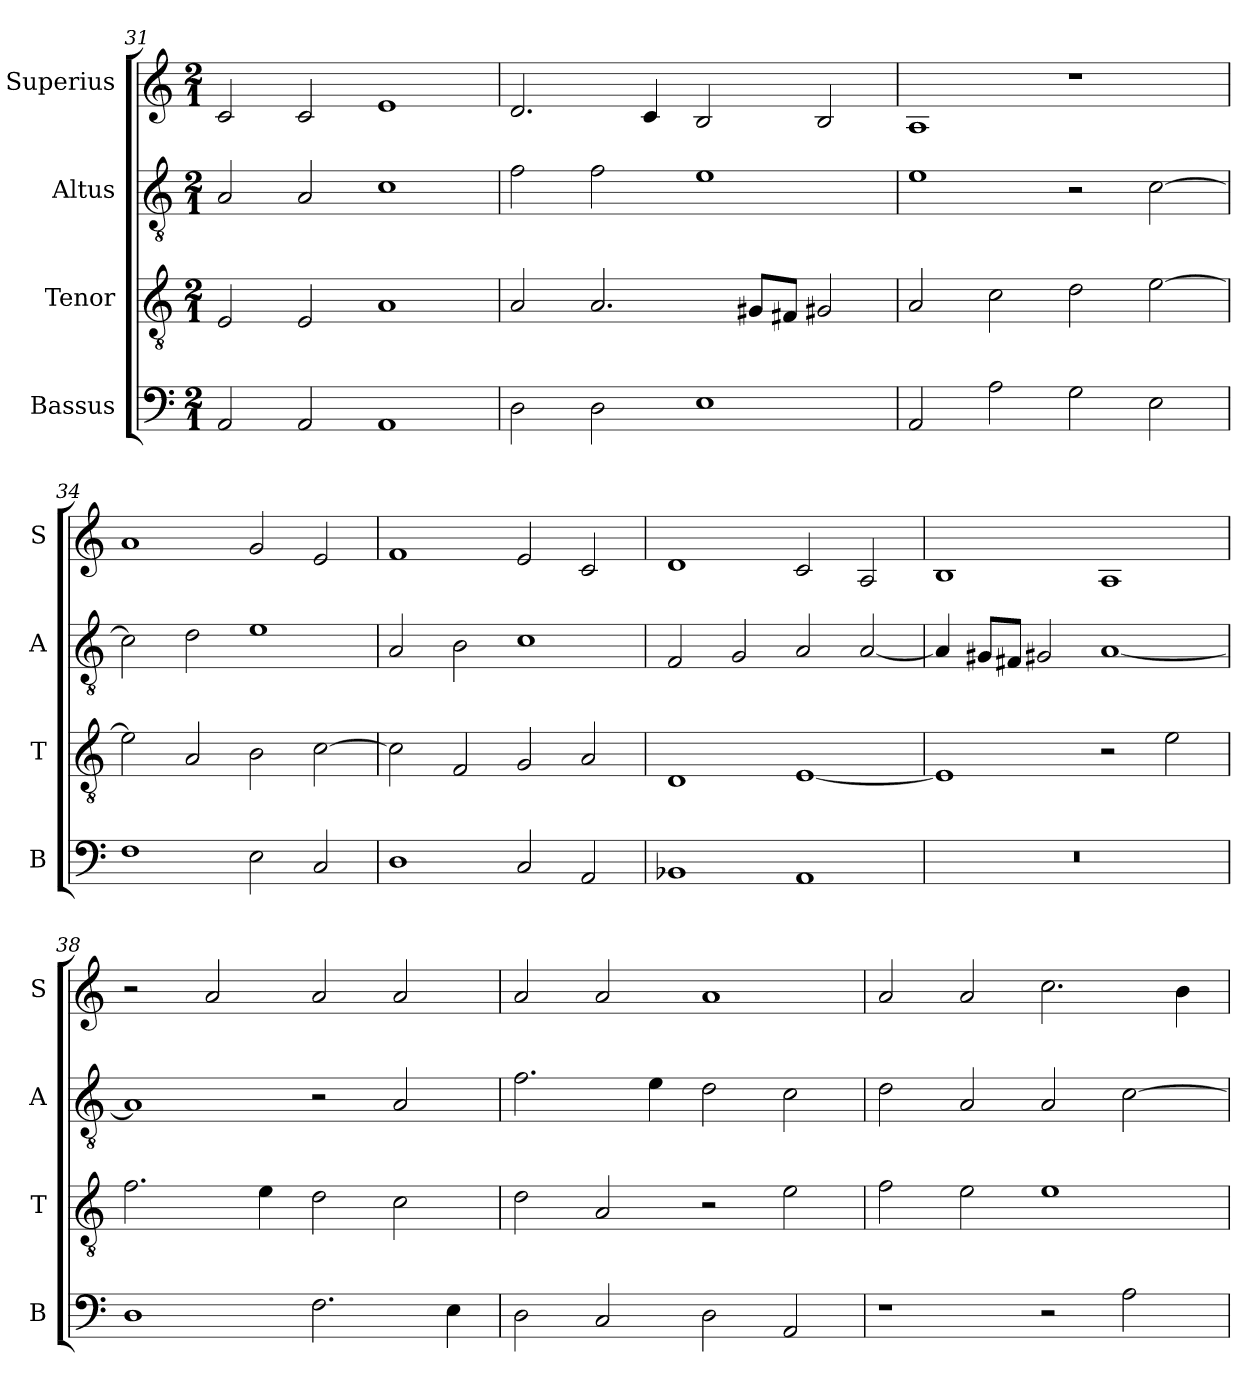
**kern	**kern	**kern	**kern
*part4	*part3	*part2	*part1
*staff4	*staff3	*staff2	*staff1
*I"Bassus	*I"Tenor	*I"Altus	*I"Superius
*I'B	*I'T	*I'A	*I'S
*clefF4	*clefGv2	*clefGv2	*clefG2
*k[]	*k[]	*k[]	*k[]
*C:	*C:	*C:	*C:
*M2/1	*M2/1	*M2/1	*M2/1
=31	=31	=31	=31
2AA	2E	2A	2c
2AA	2E	2A	2c
1AA	1A	1c	1e
=32	=32	=32	=32
2D	2A	2f	2.d
2D	2.A	2f	.
.	.	.	4c
1E	.	1e	2B
.	8G#XL	.	.
.	8F#XJ	.	.
.	2G#X	.	2B
=33	=33	=33	=33
2AA	2A	1e	1A
2A	2c	.	.
2G	2d	2r	1r
2E	[2e	[2c	.
=34	=34	=34	=34
1F	2e]	2c]	1a
.	2A	2d	.
2E	2B	1e	2g
2C	[2c	.	2e
=35	=35	=35	=35
1D	2c]	2A	1f
.	2F	2B	.
2C	2G	1c	2e
2AA	2A	.	2c
=36	=36	=36	=36
1BB-X	1D	2F	1d
.	.	2G	.
1AA	[1E	2A	2c
.	.	[2A	2A
=37	=37	=37	=37
0r	1E]	4A]	1B
.	.	8G#XL	.
.	.	8F#XJ	.
.	.	2G#X	.
.	2r	[1A	1A
.	2e	.	.
=38	=38	=38	=38
1D	2.f	1A]	2r
.	.	.	2a
.	4e	.	.
2.F	2d	2r	2a
.	2c	2A	2a
4E	.	.	.
=39	=39	=39	=39
2D	2d	2.f	2a
2C	2A	.	2a
.	.	4e	.
2D	2r	2d	1a
2AA	2e	2c	.
=40	=40	=40	=40
1r	2f	2d	2a
.	2e	2A	2a
2r	1e	2A	2.cc
2A	.	[2c	.
.	.	.	4b
=	=	=	=
*-	*-	*-	*-
